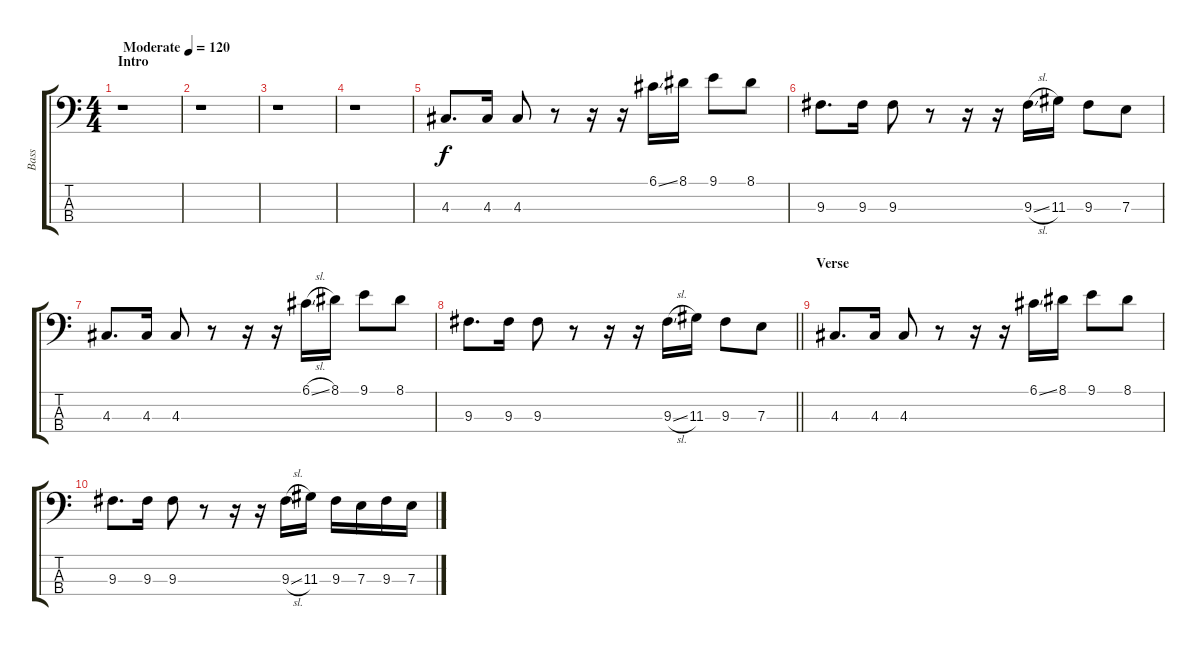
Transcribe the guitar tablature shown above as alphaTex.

\track ("Bass" "Bass") {instrument electricbassfinger}
\staff {score tabs}
\tuning (G2 D2 A1 E1) {hide}
\ts (4 4)
\section ("" "Intro")
\tempo (120 "Moderate")
\clef f4
\ks c
r.1{dy f instrument electricbassfinger} |
r.1 |
r.1 |
r.1 |
4.3.8{d} 4.3.16 4.3.8 r.8 r.16 r.16 6.1{ss}.16 8.1.16 9.1.8 8.1.8 |
9.3.8{d} 9.3.16 9.3.8 r.8 r.16 r.16 9.3{sl}.16 11.3.16 9.3.8 7.3.8 |
4.3.8{d} 4.3.16 4.3.8 r.8 r.16 r.16 6.1{sl}.16 8.1.16 9.1.8 8.1.8 |
\barLineRight lightlight
9.3.8{d} 9.3.16 9.3.8 r.8 r.16 r.16 9.3{sl}.16 11.3.16 9.3.8 7.3.8 |
\section ("" "Verse")
4.3.8{d} 4.3.16 4.3.8 r.8 r.16 r.16 6.1{ss}.16 8.1.16 9.1.8 8.1.8 |
9.3.8{d} 9.3.16 9.3.8 r.8 r.16 r.16 9.3{sl}.16 11.3.16 9.3.16 7.3.16 9.3.16 7.3.16
